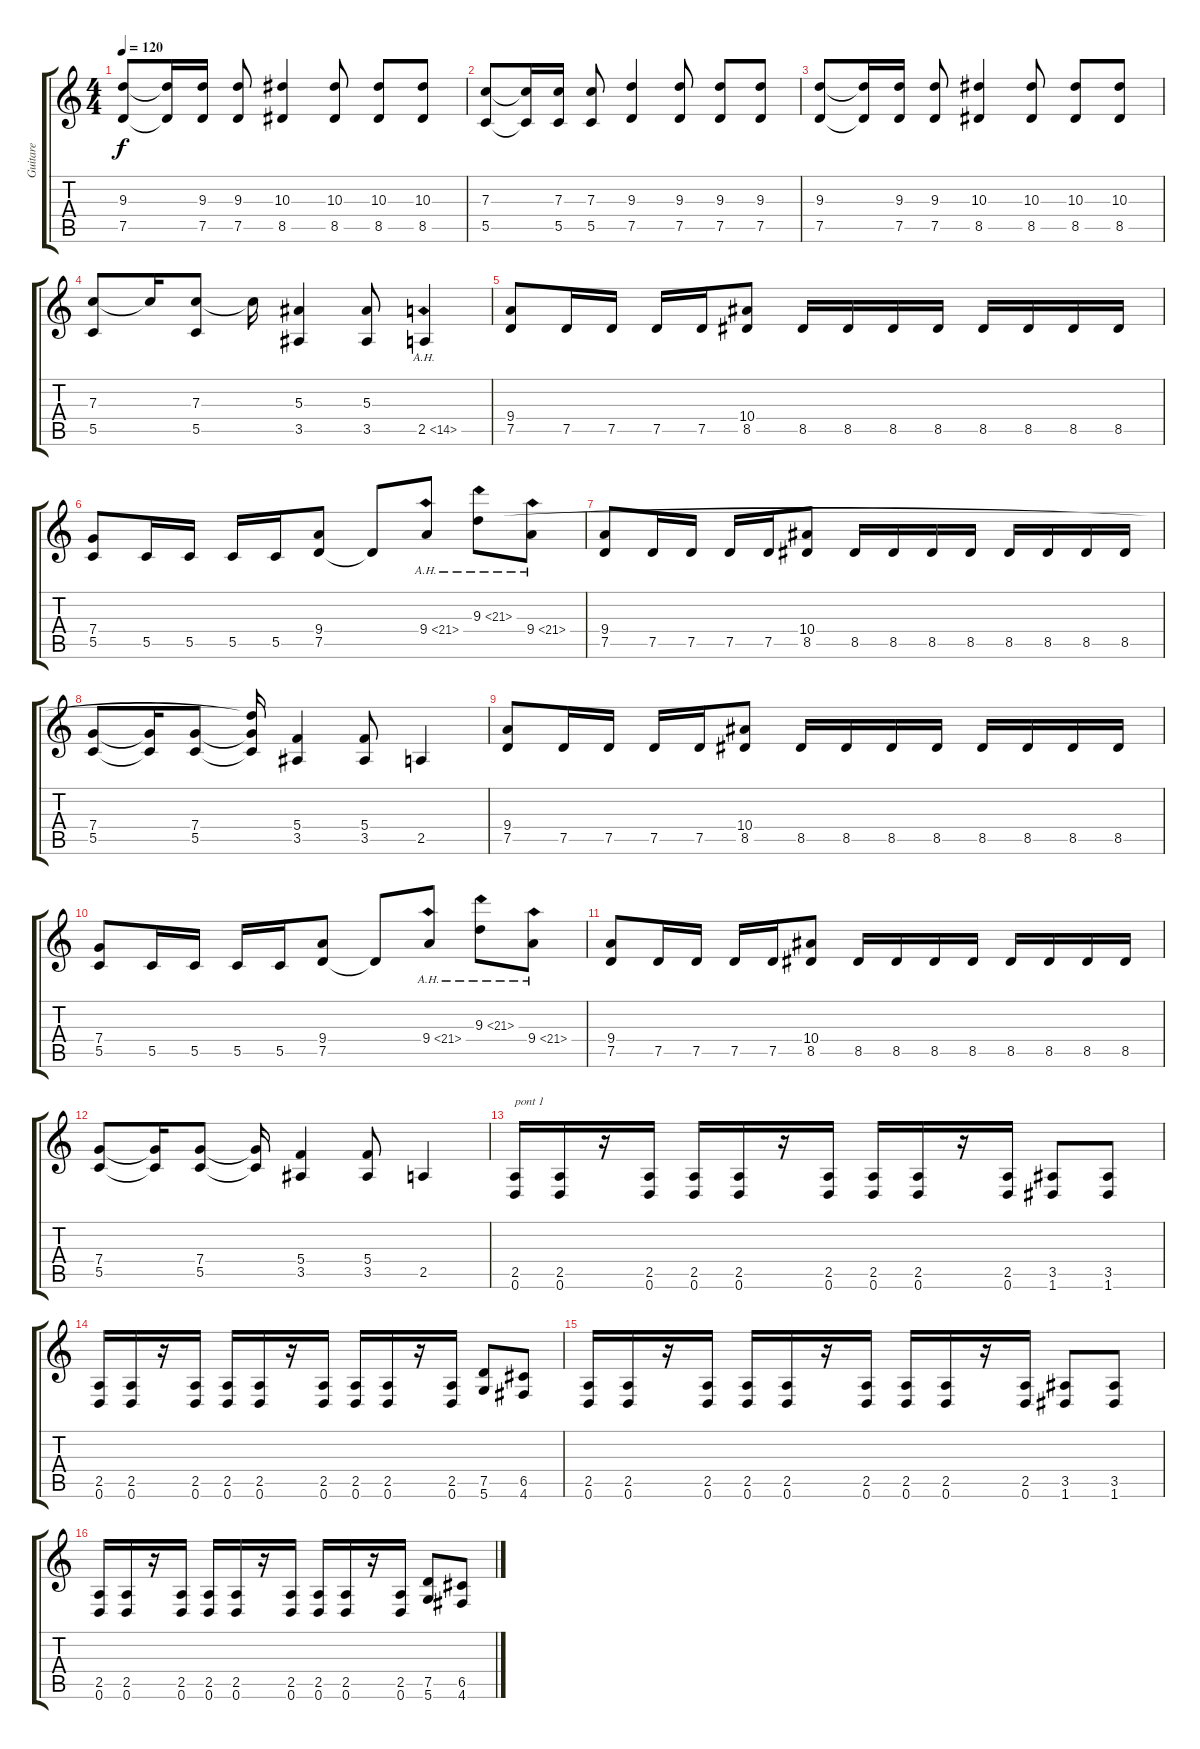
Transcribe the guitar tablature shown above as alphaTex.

\track ("Guitare" "Guitare") {instrument distortionguitar}
\staff {score tabs}
\tuning (D4 A3 F3 C3 G2 D2) {hide}
\ts (4 4)
\tempo 120
\clef g2
\ks c
(9.3 7.5).8{dy f} (9.3{t} 7.5{t}).16 (9.3 7.5).16 (9.3 7.5).8 (10.3 8.5).4 (10.3 8.5).8 (10.3 8.5).8 (10.3 8.5).8 |
(7.3 5.5).8 (7.3{t} 5.5{t}).16 (7.3 5.5).16 (7.3 5.5).8 (9.3 7.5).4 (9.3 7.5).8 (9.3 7.5).8 (9.3 7.5).8 |
(9.3 7.5).8 (9.3{t} 7.5{t}).16 (9.3 7.5).16 (9.3 7.5).8 (10.3 8.5).4 (10.3 8.5).8 (10.3 8.5).8 (10.3 8.5).8 |
(7.3 5.5).8 7.3{t}.16 (7.3 5.5).8 7.3{t}.16 (5.3 3.5).4 (5.3 3.5).8 2.5{ah 12}.4 |
(9.4 7.5).8 7.5.16 7.5.16 7.5.16 7.5.16 (10.4 8.5).8 8.5.16 8.5.16 8.5.16 8.5.16 8.5.16 8.5.16 8.5.16 8.5.16 |
(7.4 5.5).8 5.5.16 5.5.16 5.5.16 5.5.16 (9.4 7.5).8 7.5{t}.8 9.4{ah 12}.8 9.3{ah 12}.8 9.4{ah 12}.8 |
(9.4 7.5).8 7.5.16 7.5.16 7.5.16 7.5.16 (10.4 8.5).8 8.5.16 8.5.16 8.5.16 8.5.16 8.5.16 8.5.16 8.5.16 8.5.16 |
(7.4 5.5).8 (7.4{t} 5.5{t}).16 (7.4 5.5).8 (9.3{t} 7.4{t} 5.5{t}).16 (5.4 3.5).4 (5.4 3.5).8 2.5.4 |
(9.4 7.5).8 7.5.16 7.5.16 7.5.16 7.5.16 (10.4 8.5).8 8.5.16 8.5.16 8.5.16 8.5.16 8.5.16 8.5.16 8.5.16 8.5.16 |
(7.4 5.5).8 5.5.16 5.5.16 5.5.16 5.5.16 (9.4 7.5).8 7.5{t}.8 9.4{ah 12}.8 9.3{ah 12}.8 9.4{ah 12}.8 |
(9.4 7.5).8 7.5.16 7.5.16 7.5.16 7.5.16 (10.4 8.5).8 8.5.16 8.5.16 8.5.16 8.5.16 8.5.16 8.5.16 8.5.16 8.5.16 |
(7.4 5.5).8 (7.4{t} 5.5{t}).16 (7.4 5.5).8 (7.4{t} 5.5{t}).16 (5.4 3.5).4 (5.4 3.5).8 2.5.4 |
(2.5 0.6).16{txt "pont 1"} (2.5 0.6).16 r.16 (2.5 0.6).16 (2.5 0.6).16 (2.5 0.6).16 r.16 (2.5 0.6).16 (2.5 0.6).16 (2.5 0.6).16 r.16 (2.5 0.6).16 (3.5 1.6).8 (3.5 1.6).8 |
(2.5 0.6).16 (2.5 0.6).16 r.16 (2.5 0.6).16 (2.5 0.6).16 (2.5 0.6).16 r.16 (2.5 0.6).16 (2.5 0.6).16 (2.5 0.6).16 r.16 (2.5 0.6).16 (7.5 5.6).8 (6.5 4.6).8 |
(2.5 0.6).16 (2.5 0.6).16 r.16 (2.5 0.6).16 (2.5 0.6).16 (2.5 0.6).16 r.16 (2.5 0.6).16 (2.5 0.6).16 (2.5 0.6).16 r.16 (2.5 0.6).16 (3.5 1.6).8 (3.5 1.6).8 |
(2.5 0.6).16 (2.5 0.6).16 r.16 (2.5 0.6).16 (2.5 0.6).16 (2.5 0.6).16 r.16 (2.5 0.6).16 (2.5 0.6).16 (2.5 0.6).16 r.16 (2.5 0.6).16 (7.5 5.6).8 (6.5 4.6).8
